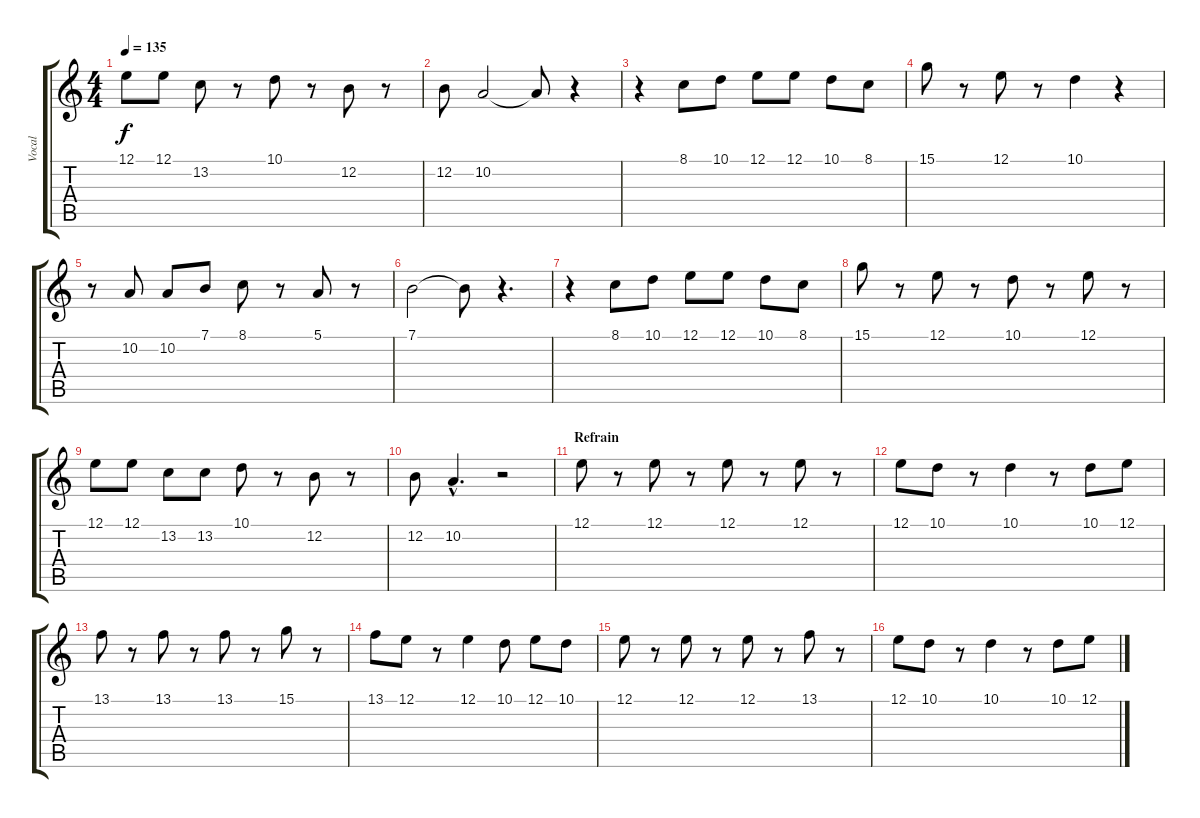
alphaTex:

\track ("Vocal" "Vocal") {instrument lead1square}
\staff {score tabs}
\tuning (E4 B3 G3 D3 A2 E2) {hide}
\ts (4 4)
\tempo 135
\clef g2
\ks c
12.1.8{dy f} 12.1.8 13.2.8 r.8 10.1.8 r.8 12.2.8 r.8 |
12.2.8 10.2.2 10.2{t}.8 r.4 |
r.4 8.1.8 10.1.8 12.1.8 12.1.8 10.1.8 8.1.8 |
15.1.8 r.8 12.1.8 r.8 10.1.4 r.4 |
r.8 10.2.8 10.2.8 7.1.8 8.1.8 r.8 5.1.8 r.8 |
7.1.2 7.1{t}.8 r.4{d} |
r.4 8.1.8 10.1.8 12.1.8 12.1.8 10.1.8 8.1.8 |
15.1.8 r.8 12.1.8 r.8 10.1.8 r.8 12.1.8 r.8 |
12.1.8 12.1.8 13.2.8 13.2.8 10.1.8 r.8 12.2.8 r.8 |
12.2.8 10.2{hac}.4{d} r.2 |
\section ("" "Refrain")
12.1.8 r.8 12.1.8 r.8 12.1.8 r.8 12.1.8 r.8 |
12.1.8 10.1.8 r.8 10.1.4 r.8 10.1.8 12.1.8 |
13.1.8 r.8 13.1.8 r.8 13.1.8 r.8 15.1.8 r.8 |
13.1.8 12.1.8 r.8 12.1.4 10.1.8 12.1.8 10.1.8 |
12.1.8 r.8 12.1.8 r.8 12.1.8 r.8 13.1.8 r.8 |
12.1.8 10.1.8 r.8 10.1.4 r.8 10.1.8 12.1.8
